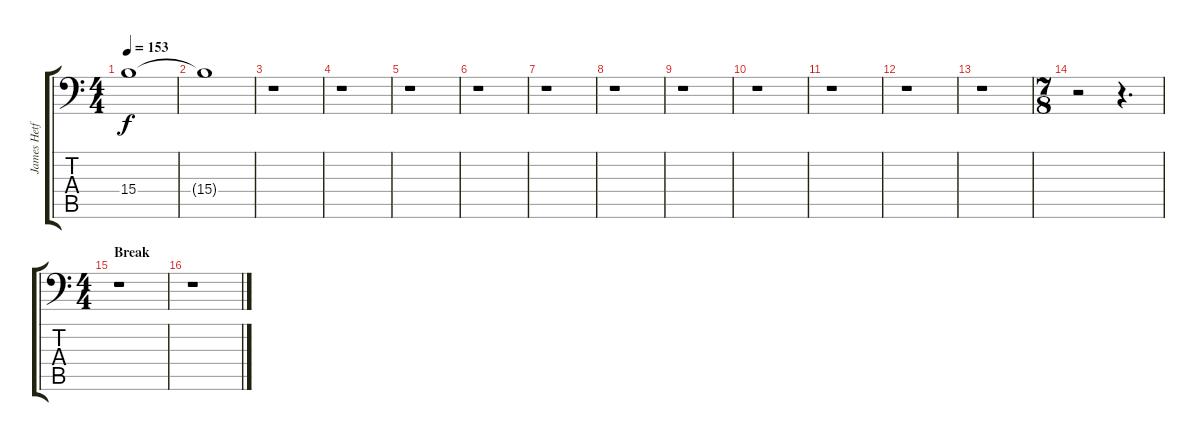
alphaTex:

\track ("James Hetfield (Vocals)" "James Hetf") {instrument lead8bassandlead}
\staff {score tabs}
\tuning (Bb3 F3 Db3 Ab2 Eb2 Ab1) {hide}
\ts (4 4)
\tempo 153
\clef f4
\ks c
15.4.1{dy f} |
15.4{t}.1 |
r.1 |
r.1 |
r.1 |
r.1 |
r.1 |
r.1 |
r.1 |
r.1 |
r.1 |
r.1 |
r.1 |
\ts (7 8)
r.2 r.4{d} |
\ts (4 4)
\section ("" "Break")
r.1 |
r.1
